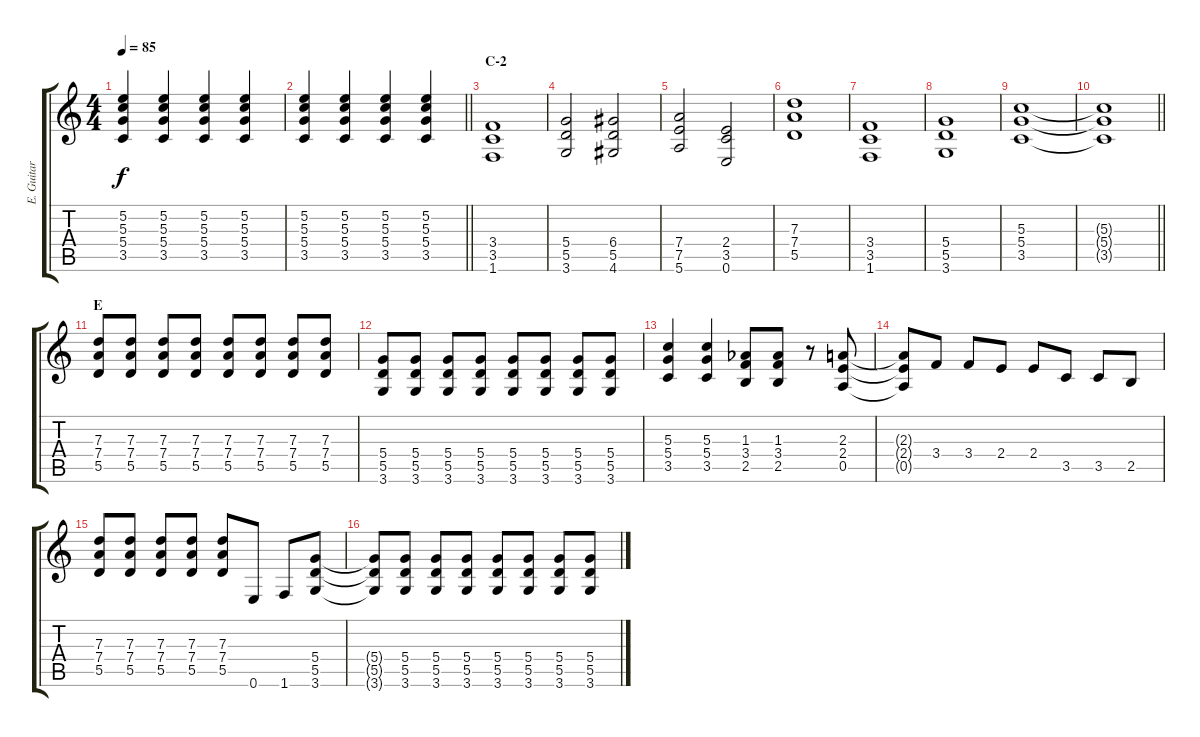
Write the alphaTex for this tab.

\track ("E. Guitar II" "E. Guitar ") {instrument overdrivenguitar}
\staff {score tabs}
\tuning (E4 B3 G3 D3 A2 E2) {hide}
\ts (4 4)
\tempo 85
\clef g2
\ks c
(5.2 5.3 5.4 3.5).4{dy f} (5.2 5.3 5.4 3.5).4 (5.2 5.3 5.4 3.5).4 (5.2 5.3 5.4 3.5).4 |
\barLineRight lightlight
(5.2 5.3 5.4 3.5).4 (5.2 5.3 5.4 3.5).4 (5.2 5.3 5.4 3.5).4 (5.2 5.3 5.4 3.5).4 |
\section ("" "C-2")
(3.4 3.5 1.6).1 |
(5.4 5.5 3.6).2 (6.4 5.5 4.6).2 |
(7.4 7.5 5.6).2 (2.4 3.5 0.6).2 |
(7.3 7.4 5.5).1 |
(3.4 3.5 1.6).1 |
(5.4 5.5 3.6).1 |
(5.3 5.4 3.5).1 |
\barLineRight lightlight
(5.3{t} 5.4{t} 3.5{t}).1 |
\section ("" "E")
(7.3 7.4 5.5).8 (7.3 7.4 5.5).8 (7.3 7.4 5.5).8 (7.3 7.4 5.5).8 (7.3 7.4 5.5).8 (7.3 7.4 5.5).8 (7.3 7.4 5.5).8 (7.3 7.4 5.5).8 |
(5.4 5.5 3.6).8 (5.4 5.5 3.6).8 (5.4 5.5 3.6).8 (5.4 5.5 3.6).8 (5.4 5.5 3.6).8 (5.4 5.5 3.6).8 (5.4 5.5 3.6).8 (5.4 5.5 3.6).8 |
(5.3 5.4 3.5).4 (5.3 5.4 3.5).4 (1.3{acc b} 3.4 2.5).8 (1.3{acc b} 3.4 2.5).8 r.8 (2.3 2.4 0.5).8 |
(2.3{t} 2.4{t} 0.5{t}).8 3.4.8 3.4.8 2.4.8 2.4.8 3.5.8 3.5.8 2.5.8 |
(7.3 7.4 5.5).8 (7.3 7.4 5.5).8 (7.3 7.4 5.5).8 (7.3 7.4 5.5).8 (7.3 7.4 5.5).8 0.6.8 1.6.8 (5.4 5.5 3.6).8 |
(5.4{t} 5.5{t} 3.6{t}).8 (5.4 5.5 3.6).8 (5.4 5.5 3.6).8 (5.4 5.5 3.6).8 (5.4 5.5 3.6).8 (5.4 5.5 3.6).8 (5.4 5.5 3.6).8 (5.4 5.5 3.6).8
